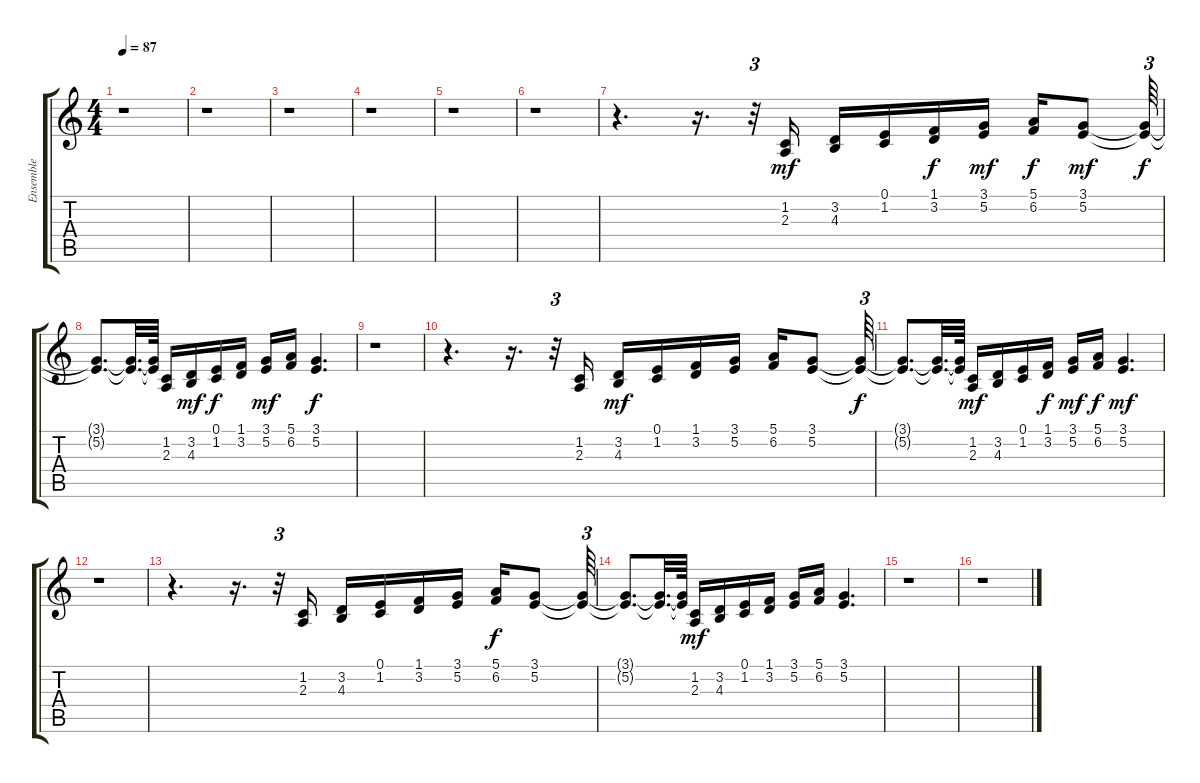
\track ("Ensemble" "Ensemble") {instrument stringensemble1}
\staff {score tabs}
\tuning (E4 B3 G3 D3 A2 E2) {hide}
\ts (4 4)
\tempo 87
\clef g2
\ks c
r.1{dy f} |
r.1 |
r.1 |
r.1 |
r.1 |
r.1 |
r.4{d} r.16{d} r.32{tu (3 2)} (1.2 2.3).16{dy mf} (3.2 4.3).16 (0.1 1.2).16 (1.1 3.2).16{dy f} (3.1 5.2).16{dy mf} (5.1 6.2).16{dy f} (3.1 5.2).8{dy mf} (3.1{t} 5.2{t}).64{tu (3 2) dy f} |
(3.1{t} 5.2{t}).8{d} (3.1{t} 5.2{t}).32{d} (3.1{t} 5.2{t}).64 (1.2 2.3).16 (3.2 4.3).16{dy mf} (0.1 1.2).16{dy f} (1.1 3.2).16 (3.1 5.2).16{dy mf} (5.1 6.2).16 (3.1 5.2).4{d dy f} |
r.1 |
r.4{d} r.16{d} r.32{tu (3 2)} (1.2 2.3).16 (3.2 4.3).16{dy mf} (0.1 1.2).16 (1.1 3.2).16 (3.1 5.2).16 (5.1 6.2).16 (3.1 5.2).8 (3.1{t} 5.2{t}).64{tu (3 2) dy f} |
(3.1{t} 5.2{t}).8{d} (3.1{t} 5.2{t}).32{d} (3.1{t} 5.2{t}).64 (1.2 2.3).16{dy mf} (3.2 4.3).16 (0.1 1.2).16 (1.1 3.2).16{dy f} (3.1 5.2).16{dy mf} (5.1 6.2).16{dy f} (3.1 5.2).4{d dy mf} |
r.1 |
r.4{d} r.16{d} r.32{tu (3 2)} (1.2 2.3).16 (3.2 4.3).16 (0.1 1.2).16 (1.1 3.2).16 (3.1 5.2).16 (5.1 6.2).16{dy f} (3.1 5.2).8 (3.1{t} 5.2{t}).64{tu (3 2)} |
(3.1{t} 5.2{t}).8{d} (3.1{t} 5.2{t}).32{d} (3.1{t} 5.2{t}).64 (1.2 2.3).16{dy mf} (3.2 4.3).16 (0.1 1.2).16 (1.1 3.2).16 (3.1 5.2).16 (5.1 6.2).16 (3.1 5.2).4{d} |
r.1 |
r.1
